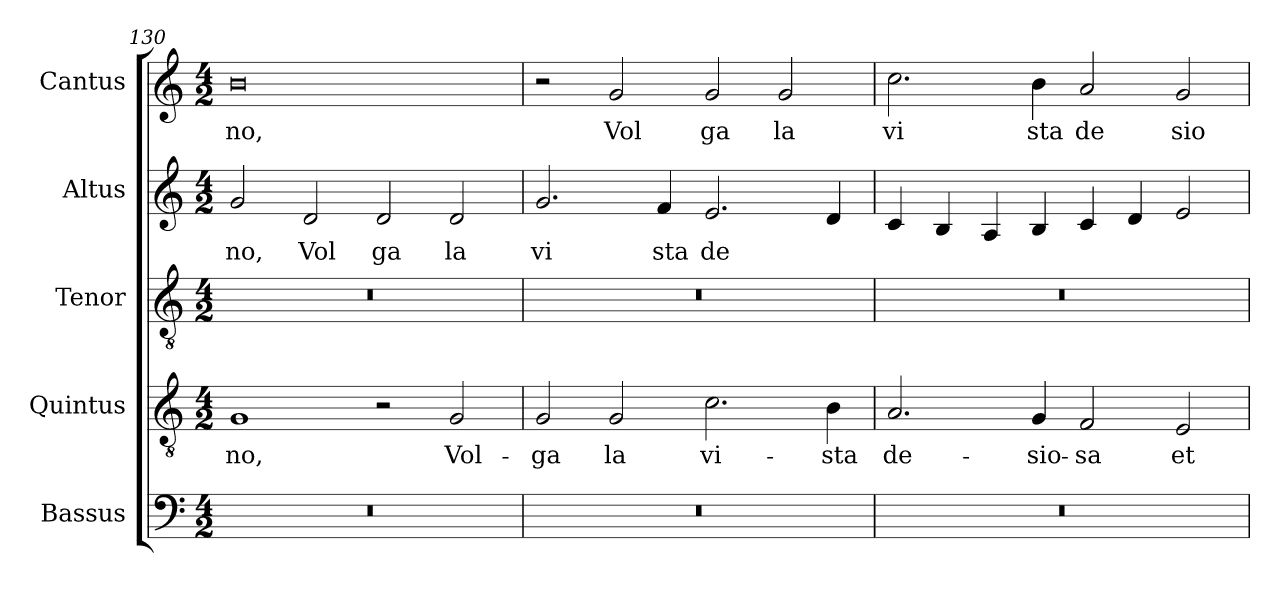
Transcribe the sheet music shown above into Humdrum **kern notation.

**kern	**kern	**text	**kern	**kern	**text	**kern	**text
*part5	*part4	*part4	*part3	*part2	*part2	*part1	*part1
*staff5	*staff4	*staff4	*staff3	*staff2	*staff2	*staff1	*staff1
*I"Bassus	*I"Quintus	*	*I"Tenor	*I"Altus	*	*I"Cantus	*
*I'Bassus	*I'Quintus	*	*I'Tenor	*I'Altus	*	*I'Cantus	*
*clefF4	*clefGv2	*	*clefGv2	*clefG2	*	*clefG2	*
*M4/2	*M4/2	*	*M4/2	*M4/2	*	*M4/2	*
=130	=130	=130	=130	=130	=130	=130	=130
!	!	!LO:LY:b:cj	!	!	!LO:LY:b:cj	!	!LO:LY:b:cj
0r	1G	-no,	0r	2g/	no,	0b	no,
!	!	!	!	!	!LO:LY:b:cj	!	!
.	.	.	.	2d/	Vol	.	.
!	!	!	!	!	!LO:LY:b:cj	!	!
.	2r	.	.	2d/	ga	.	.
!	!	!LO:LY:b:cj	!	!	!LO:LY:b:cj	!	!
.	2G/	Vol-	.	2d/	la	.	.
=131	=131	=131	=131	=131	=131	=131	=131
!	!	!LO:LY:b:cj	!	!	!LO:LY:b:cj	!	!
0r	2G/	-ga	0r	2.g/	vi	2r	.
!	!	!LO:LY:b:cj	!	!	!	!	!LO:LY:b:cj
.	2G/	la	.	.	.	2g/	Vol
!	!	!	!	!	!LO:LY:b:cj	!	!
.	.	.	.	4f/	sta	.	.
!	!	!LO:LY:b:cj	!	!	!LO:LY:b:cj	!	!LO:LY:b:cj
.	2.c\	vi-	.	2.e/	de	2g/	ga
!	!	!	!	!	!	!	!LO:LY:b:cj
.	.	.	.	.	.	2g/	la
!	!	!LO:LY:b:cj	!	!	!	!	!
.	4B\	-sta	.	4d/	.	.	.
=132	=132	=132	=132	=132	=132	=132	=132
!	!	!LO:LY:b:cj	!	!	!	!	!LO:LY:b:cj
0r	2.A/	de-	0r	4c/	.	2.cc\	vi
.	.	.	.	4B/	.	.	.
.	.	.	.	4A/	.	.	.
!	!	!LO:LY:b:cj	!	!	!	!	!LO:LY:b:cj
.	4G/	-sio-	.	4B/	.	4b\	sta
!	!	!LO:LY:b:cj	!	!	!	!	!LO:LY:b:cj
.	2F/	-sa	.	4c/	.	2a/	de
.	.	.	.	4d/	.	.	.
!	!	!LO:LY:b:cj	!	!	!	!	!LO:LY:b:cj
.	2E/	et	.	2e/	.	2g/	sio
=	=	=	=	=	=	=	=
*-	*-	*-	*-	*-	*-	*-	*-
